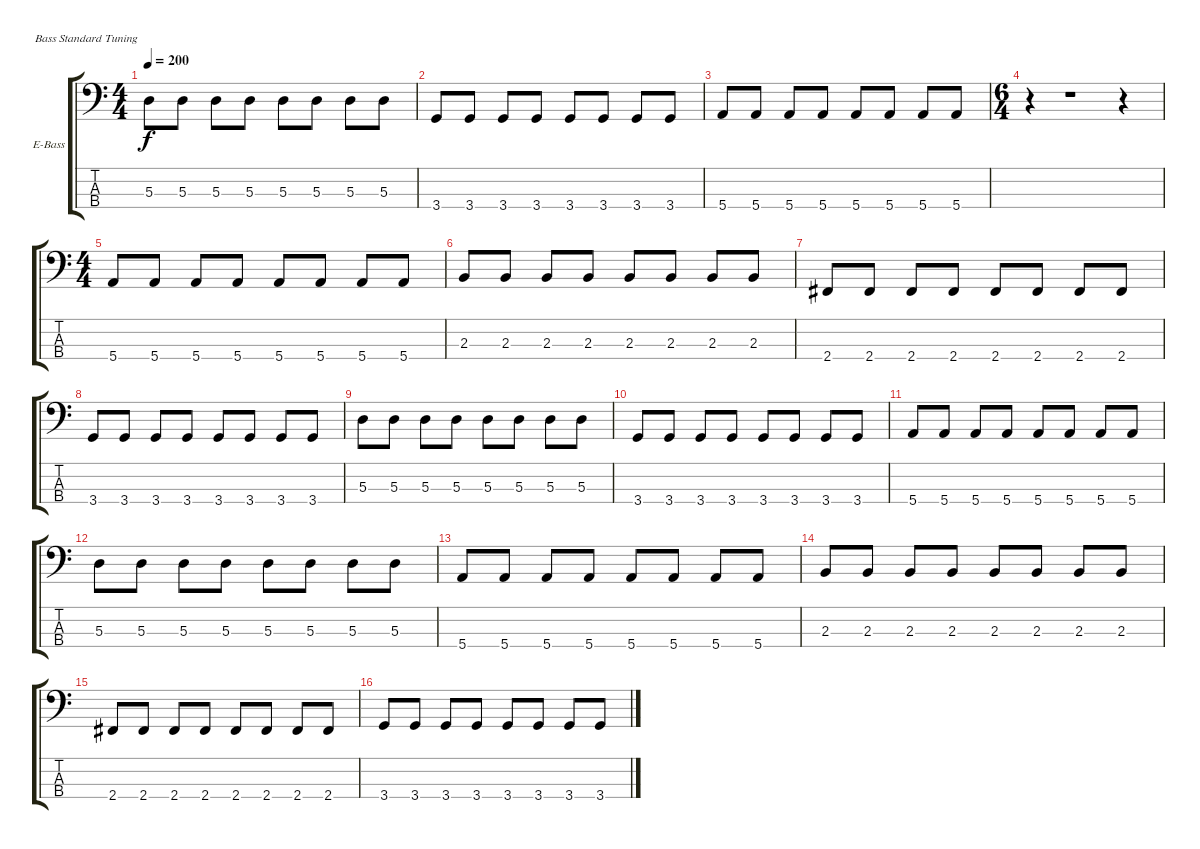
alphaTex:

\bracketExtendMode groupsimilarinstruments
\firstSystemTrackNameOrientation horizontal
\otherSystemsTrackNameOrientation horizontal
\track ("Bass" "E-Bass") {instrument electricbassfinger}
\staff {score tabs}
\tuning (G2 D2 A1 E1)
\ts (4 4)
\tempo 200
\clef f4
\ks c
5.3.8{dy f} 5.3.8 5.3.8 5.3.8 5.3.8 5.3.8 5.3.8 5.3.8 |
3.4.8 3.4.8 3.4.8 3.4.8 3.4.8 3.4.8 3.4.8 3.4.8 |
5.4.8 5.4.8 5.4.8 5.4.8 5.4.8 5.4.8 5.4.8 5.4.8 |
\ts (6 4)
\beaming (8 6 6)
r.4 r.1 r.4 |
\ts (4 4)
\beaming (8 2 2 2 2)
5.4.8 5.4.8 5.4.8 5.4.8 5.4.8 5.4.8 5.4.8 5.4.8 |
2.3.8 2.3.8 2.3.8 2.3.8 2.3.8 2.3.8 2.3.8 2.3.8 |
2.4.8 2.4.8 2.4.8 2.4.8 2.4.8 2.4.8 2.4.8 2.4.8 |
3.4.8 3.4.8 3.4.8 3.4.8 3.4.8 3.4.8 3.4.8 3.4.8 |
5.3.8 5.3.8 5.3.8 5.3.8 5.3.8 5.3.8 5.3.8 5.3.8 |
3.4.8 3.4.8 3.4.8 3.4.8 3.4.8 3.4.8 3.4.8 3.4.8 |
5.4.8 5.4.8 5.4.8 5.4.8 5.4.8 5.4.8 5.4.8 5.4.8 |
5.3.8 5.3.8 5.3.8 5.3.8 5.3.8 5.3.8 5.3.8 5.3.8 |
5.4.8 5.4.8 5.4.8 5.4.8 5.4.8 5.4.8 5.4.8 5.4.8 |
2.3.8 2.3.8 2.3.8 2.3.8 2.3.8 2.3.8 2.3.8 2.3.8 |
2.4.8 2.4.8 2.4.8 2.4.8 2.4.8 2.4.8 2.4.8 2.4.8 |
3.4.8 3.4.8 3.4.8 3.4.8 3.4.8 3.4.8 3.4.8 3.4.8
